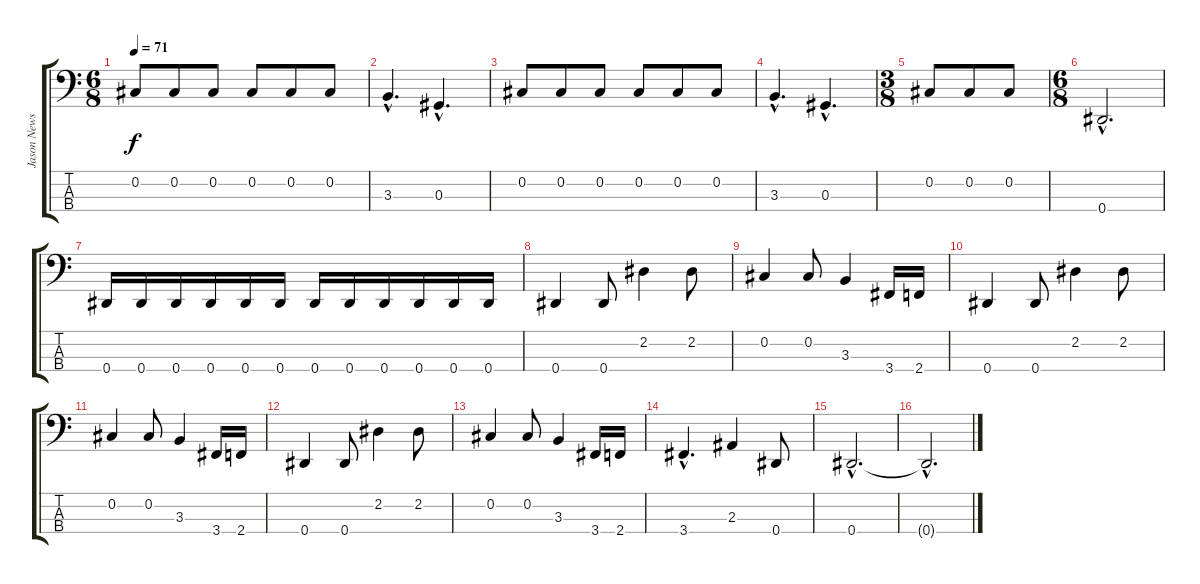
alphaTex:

\track ("Jason Newsted" "Jason News") {instrument electricbasspick}
\staff {score tabs}
\tuning (Gb2 Db2 Ab1 Eb1) {hide}
\ts (6 8)
\tempo 71
\clef f4
\ks c
0.2.8{dy f} 0.2.8 0.2.8 0.2.8 0.2.8 0.2.8 |
3.3{hac}.4{d} 0.3{hac}.4{d} |
0.2.8 0.2.8 0.2.8 0.2.8 0.2.8 0.2.8 |
3.3{hac}.4{d} 0.3{hac}.4{d} |
\ts (3 8)
0.2.8 0.2.8 0.2.8 |
\ts (6 8)
0.4{hac}.2{d} |
0.4.16 0.4.16 0.4.16 0.4.16 0.4.16 0.4.16 0.4.16 0.4.16 0.4.16 0.4.16 0.4.16 0.4.16 |
0.4.4 0.4.8 2.2.4 2.2.8 |
0.2.4 0.2.8 3.3.4 3.4.16 2.4.16 |
0.4.4 0.4.8 2.2.4 2.2.8 |
0.2.4 0.2.8 3.3.4 3.4.16 2.4.16 |
0.4.4 0.4.8 2.2.4 2.2.8 |
0.2.4 0.2.8 3.3.4 3.4.16 2.4.16 |
3.4{hac}.4{d} 2.3.4 0.4.8 |
0.4{hac}.2{d} |
0.4{hac t}.2{d}
